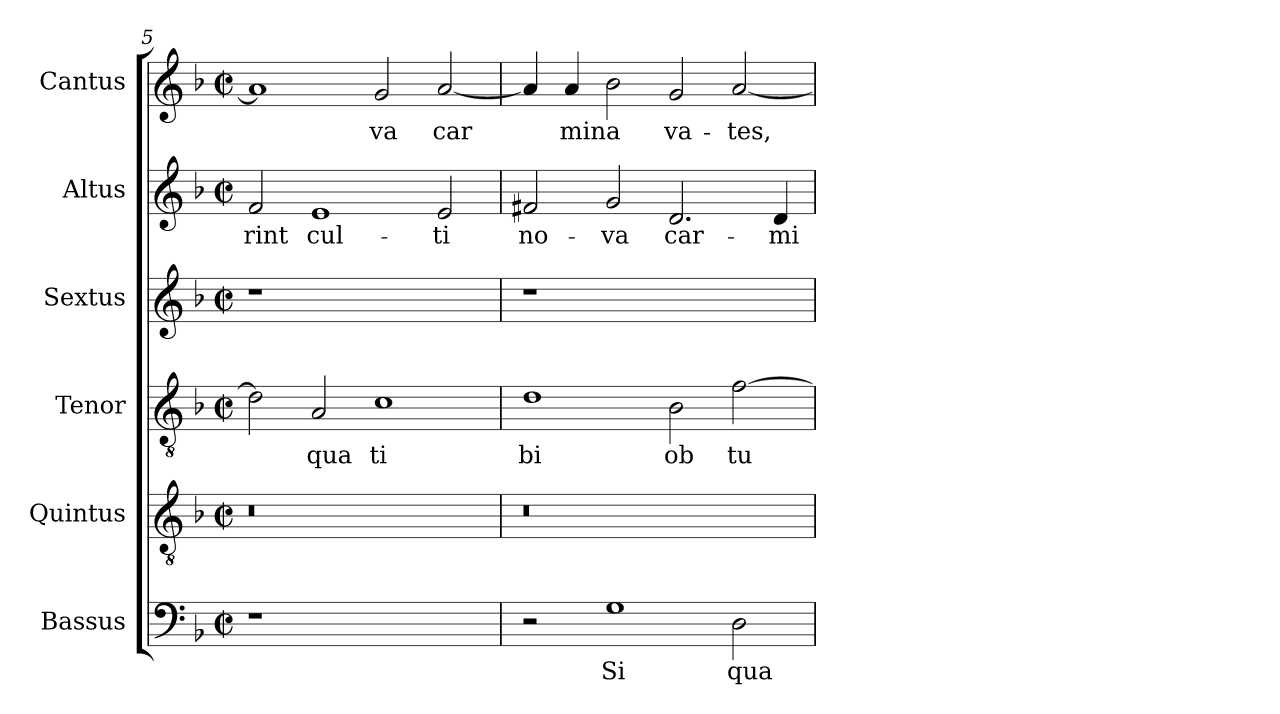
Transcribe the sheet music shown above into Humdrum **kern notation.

**kern	**text	**kern	**kern	**text	**kern	**kern	**text	**kern	**text
*part6	*part6	*part5	*part4	*part4	*part3	*part2	*part2	*part1	*part1
*staff6	*staff6	*staff5	*staff4	*staff4	*staff3	*staff2	*staff2	*staff1	*staff1
*I"Bassus	*	*I"Quintus	*I"Tenor	*	*I"Sextus	*I"Altus	*	*I"Cantus	*
*clefF4	*	*clefGv2	*clefGv2	*	*clefG2	*clefG2	*	*clefG2	*
*k[b-]	*	*k[b-]	*k[b-]	*	*k[b-]	*k[b-]	*	*k[b-]	*
*F:	*	*F:	*F:	*	*F:	*F:	*	*F:	*
*M2/2	*	*M2/2	*M2/2	*	*M2/2	*M2/2	*	*M2/2	*
*met(c|)	*	*met(c|)	*met(c|)	*	*met(c|)	*met(c|)	*	*met(c|)	*
=5	=5	=5	=5	=5	=5	=5	=5	=5	=5
!	!	!	!	!LO:LY:b:cj	!	!	!LO:LY:b:cj	!	!LO:LY:b:cj
1r	.	0r	2d\]	.	1r	2f/	-rint	1a]	--
!	!	!	!	!LO:LY:b:cj	!	!	!LO:LY:b:cj	!	!
.	.	.	2A/	qua	.	1e	cul-	.	.
!	!	!	!	!LO:LY:b:cj	!	!	!	!	!LO:LY:b:cj
1ryy	.	.	1c	ti	1ryy	.	.	2g/	-va
!	!	!	!	!	!	!	!LO:LY:b:cj	!	!LO:LY:b:cj
.	.	.	.	.	.	2e/	-ti	[<2a/	car-
=6	=6	=6	=6	=6	=6	=6	=6	=6	=6
!	!	!	!	!LO:LY:b:cj	!	!	!LO:LY:b:cj	!	!LO:LY:b:cj
2r	.	0r	1d	bi	1r	2f#X/	no-	4a/]	--
!	!	!	!	!	!	!	!	!	!LO:LY:b:cj
.	.	.	.	.	.	.	.	4a/	-mina
!	!LO:LY:b:cj	!	!	!	!	!	!LO:LY:b:cj	!	!LO:LY:b:cj
1G	Si	.	.	.	.	2g/	-va	2b-\	.
!	!	!	!	!LO:LY:b:cj	!	!	!LO:LY:b:cj	!	!LO:LY:b:cj
.	.	.	2B-\	ob	1ryy	2.d/	car-	2g/	va-
!	!LO:LY:b:cj	!	!	!LO:LY:b:cj	!	!	!	!	!LO:LY:b:cj
2D\	qua	.	[<2f\	tu	.	.	.	[<2a/	-tes,
!	!	!	!	!	!	!	!LO:LY:b:cj	!	!
.	.	.	.	.	.	4d/	-mi-	.	.
=	=	=	=	=	=	=	=	=	=
*-	*-	*-	*-	*-	*-	*-	*-	*-	*-
